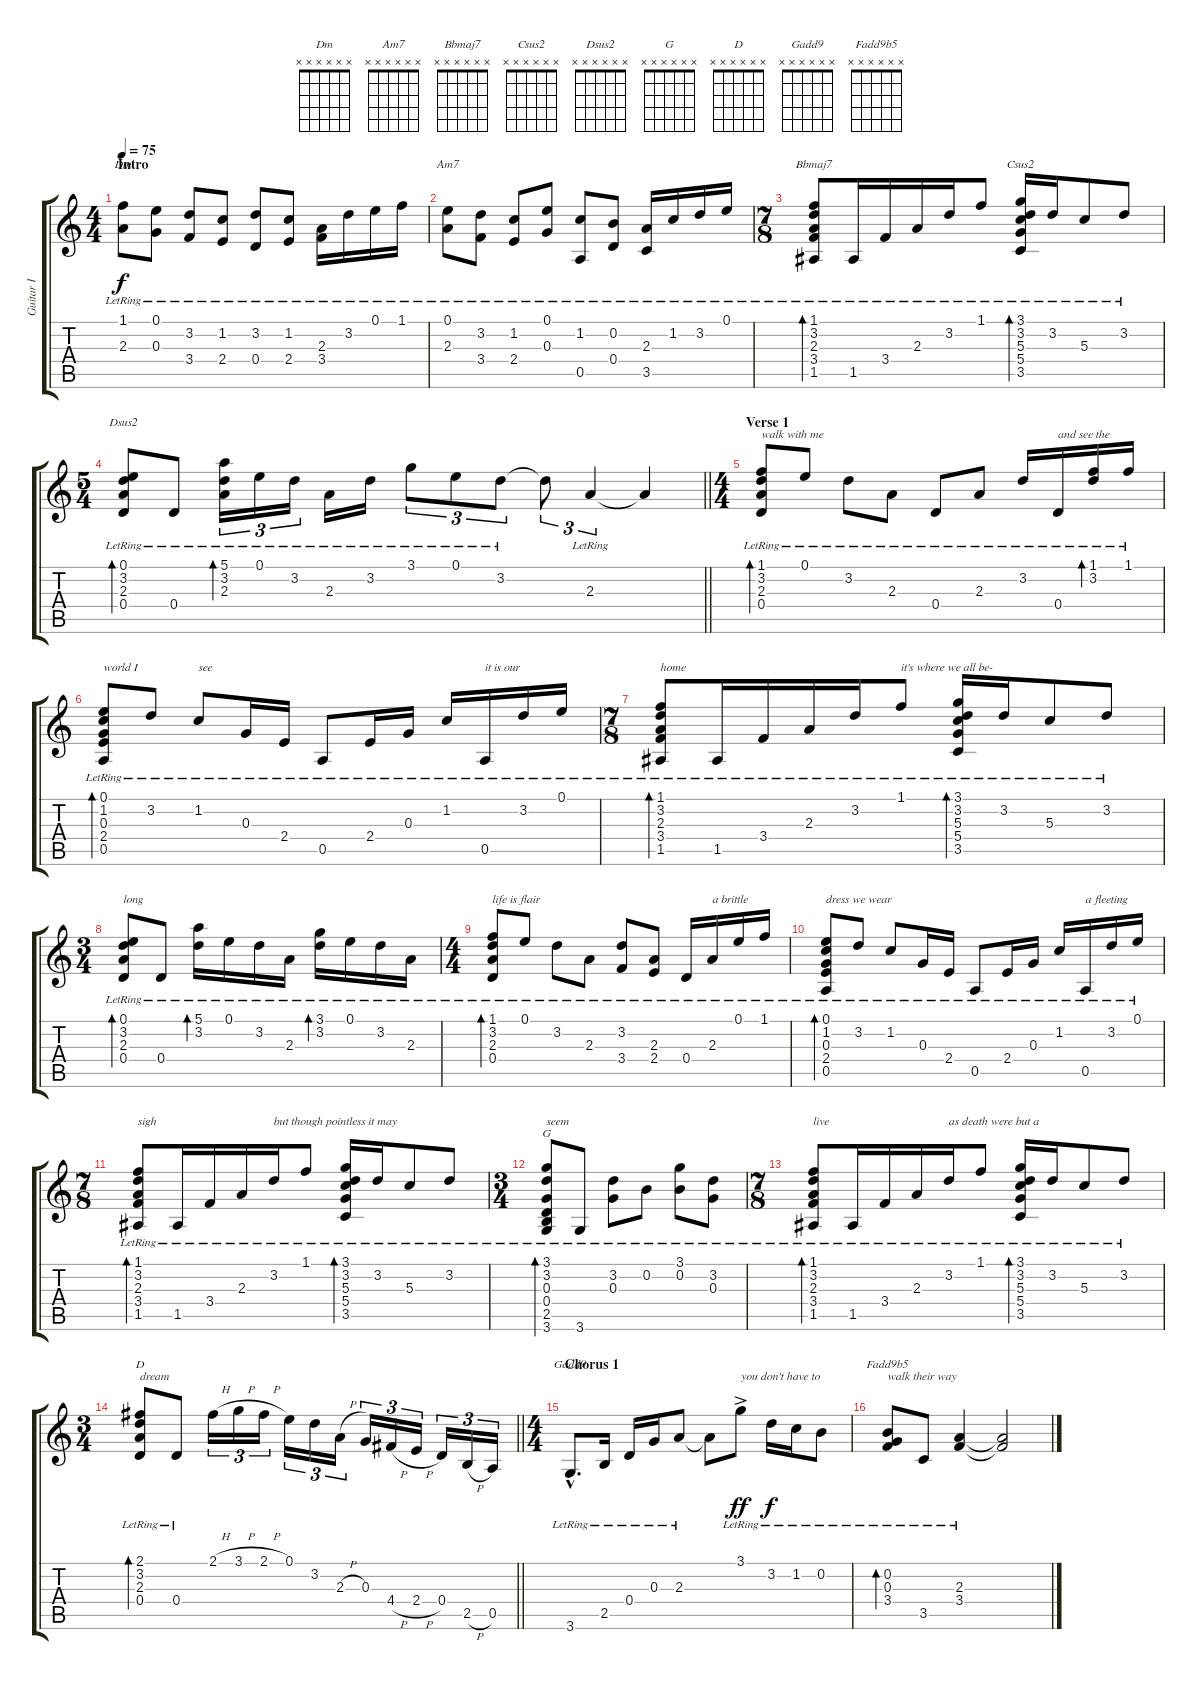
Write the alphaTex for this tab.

\track ("Guitar I" "Guitar I") {instrument acousticguitarsteel}
\staff {score tabs}
\tuning (E4 B3 G3 D3 A2 E2) {hide}
\chord ("Dm" x x x x x x)
\chord ("Am7" x x x x x x)
\chord ("Bbmaj7" x x x x x x)
\chord ("Csus2" x x x x x x)
\chord ("Dsus2" x x x x x x)
\chord ("G" x x x x x x)
\chord ("D" x x x x x x)
\chord ("Gadd9" x x x x x x)
\chord ("Fadd9b5" x x x x x x)
\ts (4 4)
\section ("" "Intro")
\tempo 75
\clef g2
\ks c
(1.1{lr} 2.3{lr}).8{ch "Dm" dy f instrument acousticguitarsteel} (0.1{lr} 0.3).8 (3.2{lr} 3.4).8 (1.2{lr} 2.4{lr}).8 (3.2{lr} 0.4).8 (1.2{lr} 2.4).8 (2.3{lr} 3.4).16 3.2{lr}.16 0.1{lr}.16 1.1{lr}.16 |
(0.1{lr} 2.3{lr}).8{ch "Am7"} (3.2 3.4{lr}).8 (1.2{lr} 2.4{lr}).8 (0.1{lr} 0.3).8 (1.2{lr} 0.5{lr}).8 (0.2{lr} 0.4).8 (2.3{lr} 3.5{lr}).16 1.2{lr}.16 3.2{lr}.16 0.1{lr}.16 |
\ts (7 8)
(1.1{lr} 3.2{lr} 2.3{lr} 3.4{lr} 1.5{lr}).8{bd 60 ch "Bbmaj7"} 1.5{lr}.16 3.4{lr}.16 2.3{lr}.16 3.2{lr}.16 1.1{lr}.8 (3.1{lr} 3.2{lr} 5.3{lr} 5.4{lr} 3.5{lr}).16{bd 60 ch "Csus2"} 3.2{lr}.16 5.3{lr}.8 3.2{lr}.8 |
\ts (5 4)
\barLineRight lightlight
(0.1{lr} 3.2{lr} 2.3{lr} 0.4{lr}).8{bd 60 ch "Dsus2"} 0.4{lr}.8 (5.1{lr} 3.2{lr} 2.3{lr}).16{tu (3 2) bd 60} 0.1{lr}.16{tu (3 2)} 3.2{lr}.16{tu (3 2)} 2.3{lr}.16 3.2{lr}.16 3.1{lr}.8{tu (3 2)} 0.1{lr}.8{tu (3 2)} 3.2{lr}.8{tu (3 2)} 3.2{t}.8{tu (3 2)} 2.3{lr}.4{tu (3 2)} 2.3{t}.4 |
\ts (4 4)
\section ("" "Verse 1")
(1.1{lr} 3.2{lr} 2.3{lr} 0.4{lr}).8{bd 60 txt "walk with me"} 0.1{lr}.8 3.2{lr}.8 2.3{lr}.8 0.4{lr}.8 2.3{lr}.8 3.2{lr}.16 0.4{lr}.16{txt "and see the"} (1.1{lr} 3.2{lr}).16{bd 60} 1.1{lr}.16 |
(0.1{lr} 1.2{lr} 0.3{lr} 2.4{lr} 0.5{lr}).8{bd 60 txt "world I"} 3.2{lr}.8 1.2{lr}.8{txt "see"} 0.3{lr}.16 2.4{lr}.16 0.5{lr}.8 2.4{lr}.16 0.3{lr}.16 1.2{lr}.16 0.5{lr}.16{txt "it is our"} 3.2{lr}.16 0.1{lr}.16 |
\ts (7 8)
(1.1{lr} 3.2{lr} 2.3{lr} 3.4{lr} 1.5{lr}).8{bd 60 txt "home"} 1.5{lr}.16 3.4{lr}.16 2.3{lr}.16 3.2{lr}.16 1.1{lr}.8{txt "it's where we all be-"} (3.1{lr} 3.2{lr} 5.3{lr} 5.4{lr} 3.5{lr}).16{bd 60} 3.2{lr}.16 5.3{lr}.8 3.2{lr}.8 |
\ts (3 4)
(0.1{lr} 3.2{lr} 2.3{lr} 0.4{lr}).8{bd 60 txt "long"} 0.4{lr}.8 (5.1{lr} 3.2{lr}).16{bd 60} 0.1{lr}.16 3.2{lr}.16 2.3{lr}.16 (3.1{lr} 3.2{lr}).16{bd 60} 0.1{lr}.16 3.2{lr}.16 2.3{lr}.16 |
\ts (4 4)
(1.1{lr} 3.2{lr} 2.3{lr} 0.4{lr}).8{bd 60 txt "life is flair"} 0.1{lr}.8 3.2{lr}.8 2.3{lr}.8 (3.2{lr} 3.4{lr}).8 (2.3{lr} 2.4{lr}).8 0.4{lr}.16 2.3{lr}.16{txt "a brittle"} 0.1{lr}.16 1.1{lr}.16 |
(0.1{lr} 1.2{lr} 0.3{lr} 2.4{lr} 0.5{lr}).8{bd 60 txt "dress we wear"} 3.2{lr}.8 1.2{lr}.8 0.3{lr}.16 2.4{lr}.16 0.5{lr}.8 2.4{lr}.16 0.3{lr}.16 1.2{lr}.16 0.5{lr}.16{txt "a fleeting"} 3.2{lr}.16 0.1{lr}.16 |
\ts (7 8)
(1.1{lr} 3.2{lr} 2.3{lr} 3.4{lr} 1.5{lr}).8{bd 60 txt "sigh"} 1.5{lr}.16 3.4{lr}.16 2.3{lr}.16 3.2{lr}.16{txt "but though pointless it may"} 1.1{lr}.8 (3.1{lr} 3.2{lr} 5.3{lr} 5.4{lr} 3.5{lr}).16{bd 60} 3.2{lr}.16 5.3{lr}.8 3.2{lr}.8 |
\ts (3 4)
(3.1{lr} 3.2{lr} 0.3{lr} 0.4{lr} 2.5{lr} 3.6{lr}).8{bd 60 ch "G" txt "seem"} 3.6{lr}.8 (3.2{lr} 0.3{lr}).8 0.2{lr}.8 (3.1{lr} 0.2{lr}).8 (3.2{lr} 0.3{lr}).8 |
\ts (7 8)
(1.1{lr} 3.2{lr} 2.3{lr} 3.4{lr} 1.5{lr}).8{bd 60 txt "live"} 1.5{lr}.16 3.4{lr}.16 2.3{lr}.16 3.2{lr}.16{txt "as death were but a"} 1.1{lr}.8 (3.1{lr} 3.2{lr} 5.3{lr} 5.4{lr} 3.5{lr}).16{bd 60} 3.2{lr}.16 5.3{lr}.8 3.2{lr}.8 |
\ts (3 4)
\barLineRight lightlight
(2.1{lr} 3.2{lr} 2.3{lr} 0.4{lr}).8{bd 60 ch "D" txt "dream"} 0.4{lr}.8 2.1{h}.16{tu (3 2)} 3.1{h}.16{tu (3 2)} 2.1{h}.16{tu (3 2)} 0.1.16{tu (3 2)} 3.2.16{tu (3 2)} 2.3{h}.16{tu (3 2)} 0.3.16{tu (3 2)} 4.4{h}.16{tu (3 2)} 2.4{h}.16{tu (3 2)} 0.4.16{tu (3 2)} 2.5{h}.16{tu (3 2)} 0.5.16{tu (3 2)} |
\ts (4 4)
\section ("" "Chorus 1")
3.6{hac lr}.8{d ch "Gadd9"} 2.5{lr}.16 0.4{lr}.16 0.3{lr}.16 2.3{lr}.8 2.3{t}.8 3.1{ac lr}.8{txt "you don't have to" dy ff} 3.2{lr}.16{dy f} 1.2{lr}.16 0.2{lr}.8 |
(0.2{lr} 0.3{lr} 3.4{lr}).8{bd 60 ch "Fadd9b5" txt "walk their way"} 3.5{lr}.8 (2.3{lr} 3.4{lr}).4 (2.3{t} 3.4{t}).2
